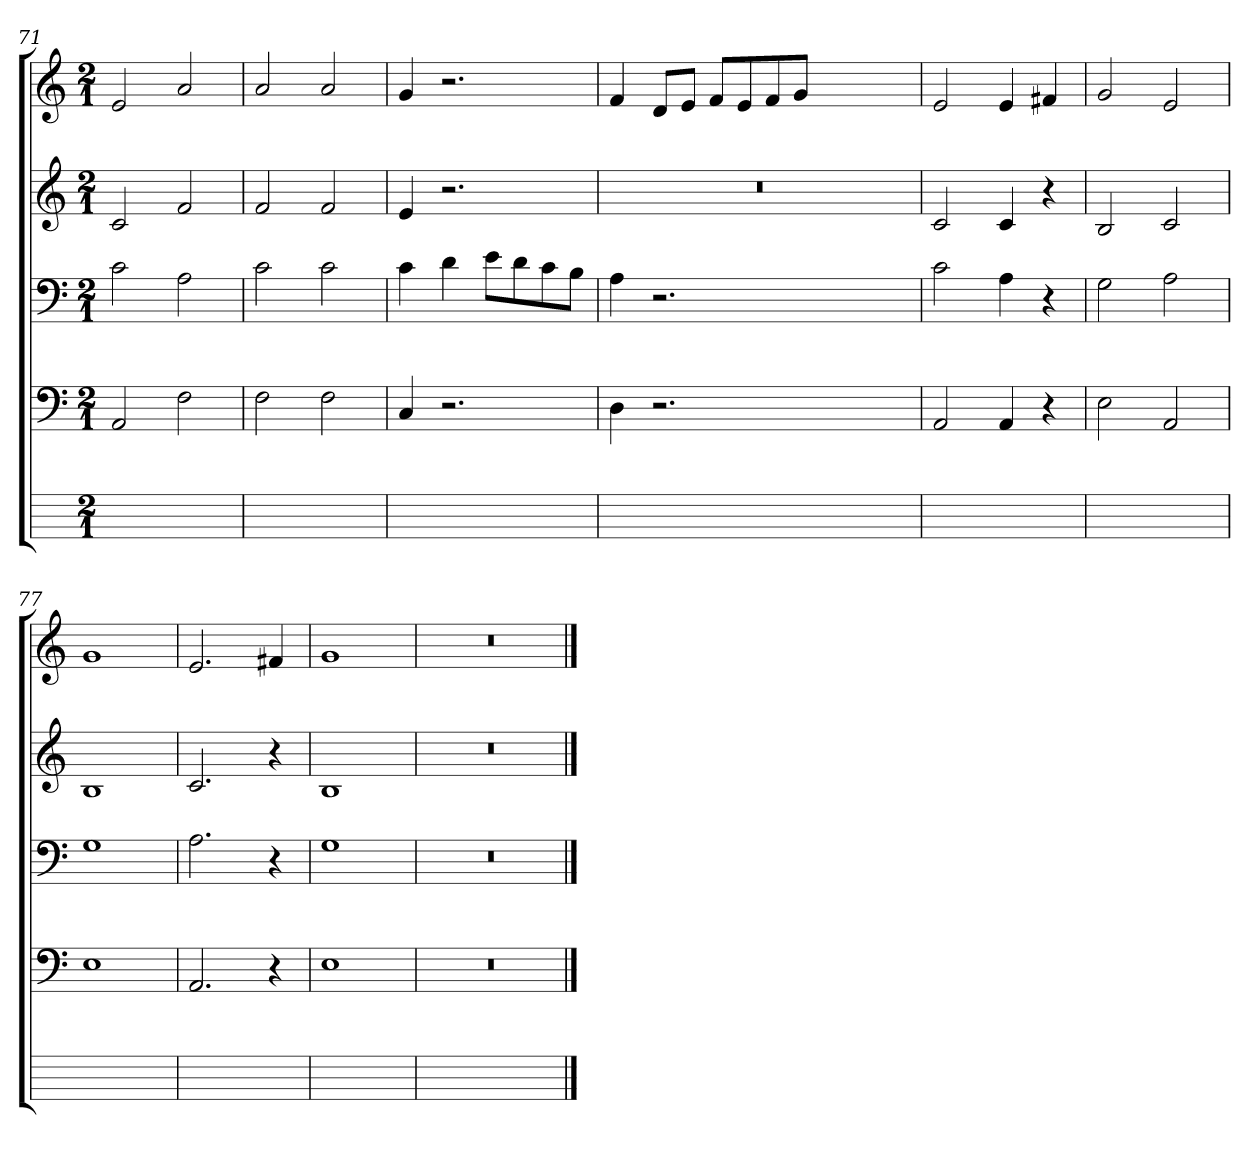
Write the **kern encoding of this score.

**kern	**kern	**kern	**kern	**kern
*part5	*part4	*part3	*part2	*part1
*staff5	*staff4	*staff3	*staff2	*staff1
*	*clefF4	*clefF4	*clefG2	*clefG2
*	*k[]	*k[]	*k[]	*k[]
*	*C:	*C:	*C:	*C:
*M2/1	*M2/1	*M2/1	*M2/1	*M2/1
=71	=71	=71	=71	=71
1ryy	2AA	2c	2c	2e
.	2F	2A	2f	2a
=72	=72	=72	=72	=72
1ryy	2F	2c	2f	2a
.	2F	2c	2f	2a
=73	=73	=73	=73	=73
1ryy	4C	4c	4e	4g
.	2.r	4di	2.r	2.r
.	.	8eiL	.	.
.	.	8di	.	.
.	.	8ci	.	.
.	.	8BiJ	.	.
=74	=74	=74	=74	=74
0ryy	4D	4A	0r	4f
.	2.r	2.r	.	8diL
.	.	.	.	8eiJ
.	.	.	.	8fiL
.	.	.	.	8ei
.	.	.	.	8fj
.	.	.	.	8giJ
.	1ryy	1ryy	.	1ryy
=75	=75	=75	=75	=75
1ryy	2AA	2c	2c	2e
.	4AA	4A	4c	4e
.	4r	4r	4r	4f#Xi
=76	=76	=76	=76	=76
1ryy	2E	2G	2B	2g
.	2AA	2A	2c	2e
=77	=77	=77	=77	=77
1ryy	1E	1G	1B	1g
=78	=78	=78	=78	=78
1ryy	2.AA	2.A	2.c	2.e
.	4r	4r	4r	4f#XZ
=79	=79	=79	=79	=79
1ryy	1E	1G	1B	1g
=80	=80	=80	=80	=80
0ryy	0r	0r	0r	0r
==	==	==	==	==
*-	*-	*-	*-	*-
